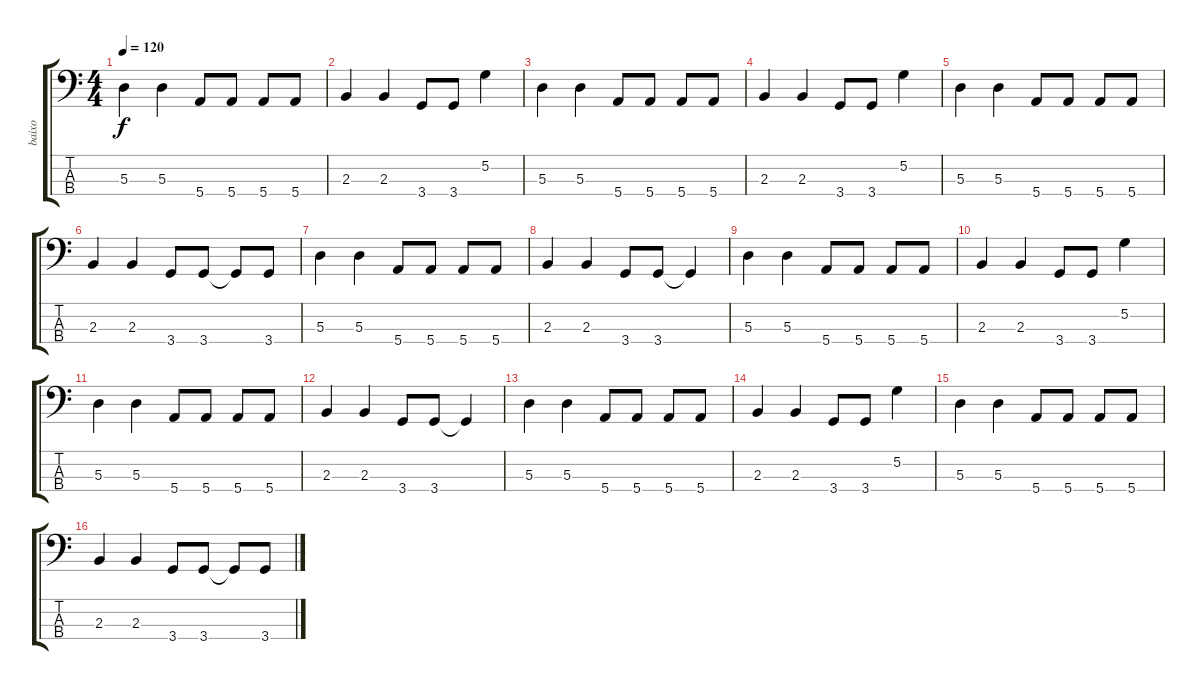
\track ("baixo" "baixo") {instrument electricbassfinger}
\staff {score tabs}
\tuning (G2 D2 A1 E1) {hide}
\ts (4 4)
\tempo 120
\clef f4
\ks c
5.3.4{dy f} 5.3.4 5.4.8 5.4.8 5.4.8 5.4.8 |
2.3.4 2.3.4 3.4.8 3.4.8 5.2.4 |
5.3.4 5.3.4 5.4.8 5.4.8 5.4.8 5.4.8 |
2.3.4 2.3.4 3.4.8 3.4.8 5.2.4 |
5.3.4 5.3.4 5.4.8 5.4.8 5.4.8 5.4.8 |
2.3.4 2.3.4 3.4.8 3.4.8 3.4{t}.8 3.4.8 |
5.3.4 5.3.4 5.4.8 5.4.8 5.4.8 5.4.8 |
2.3.4 2.3.4 3.4.8 3.4.8 3.4{t}.4 |
5.3.4 5.3.4 5.4.8 5.4.8 5.4.8 5.4.8 |
2.3.4 2.3.4 3.4.8 3.4.8 5.2.4 |
5.3.4 5.3.4 5.4.8 5.4.8 5.4.8 5.4.8 |
2.3.4 2.3.4 3.4.8 3.4.8 3.4{t}.4 |
5.3.4 5.3.4 5.4.8 5.4.8 5.4.8 5.4.8 |
2.3.4 2.3.4 3.4.8 3.4.8 5.2.4 |
5.3.4 5.3.4 5.4.8 5.4.8 5.4.8 5.4.8 |
2.3.4 2.3.4 3.4.8 3.4.8 3.4{t}.8 3.4.8
